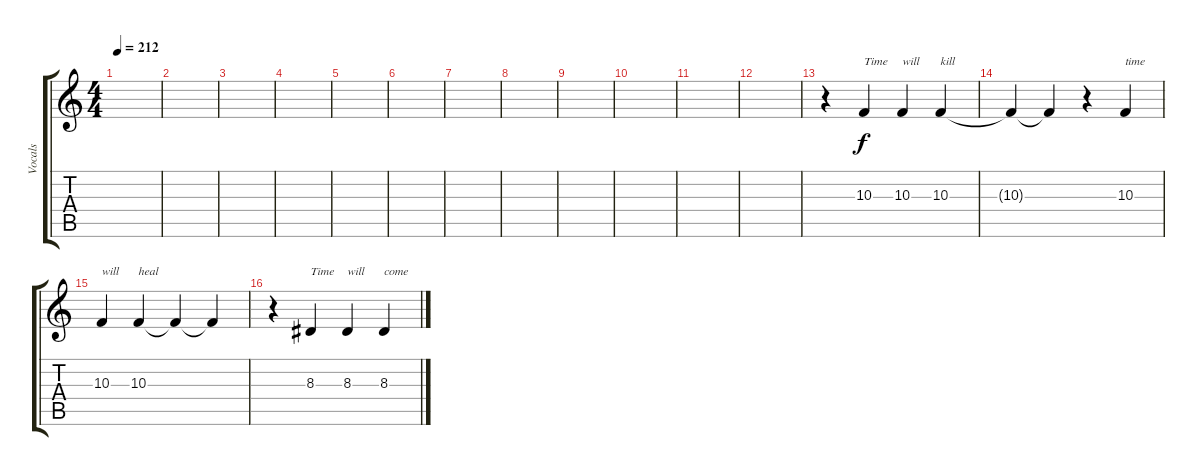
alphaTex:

\track ("Vocals" "Vocals") {instrument synthvoice}
\staff {score tabs}
\tuning (E4 B3 G3 D3 A2 E2) {hide}
\ts (4 4)
\tempo 212
\clef g2
\ks c
|
|
|
|
|
|
|
|
|
|
|
|
r.4 10.3.4{txt "Time"} 10.3.4{txt "will"} 10.3.4{txt "kill"} |
10.3{t}.4 10.3{t}.4 r.4 10.3.4{txt "time"} |
10.3.4{txt "will"} 10.3.4{txt "heal"} 10.3{t}.4 10.3{t}.4 |
r.4 8.3.4{txt "Time"} 8.3.4{txt "will"} 8.3.4{txt "come"}
